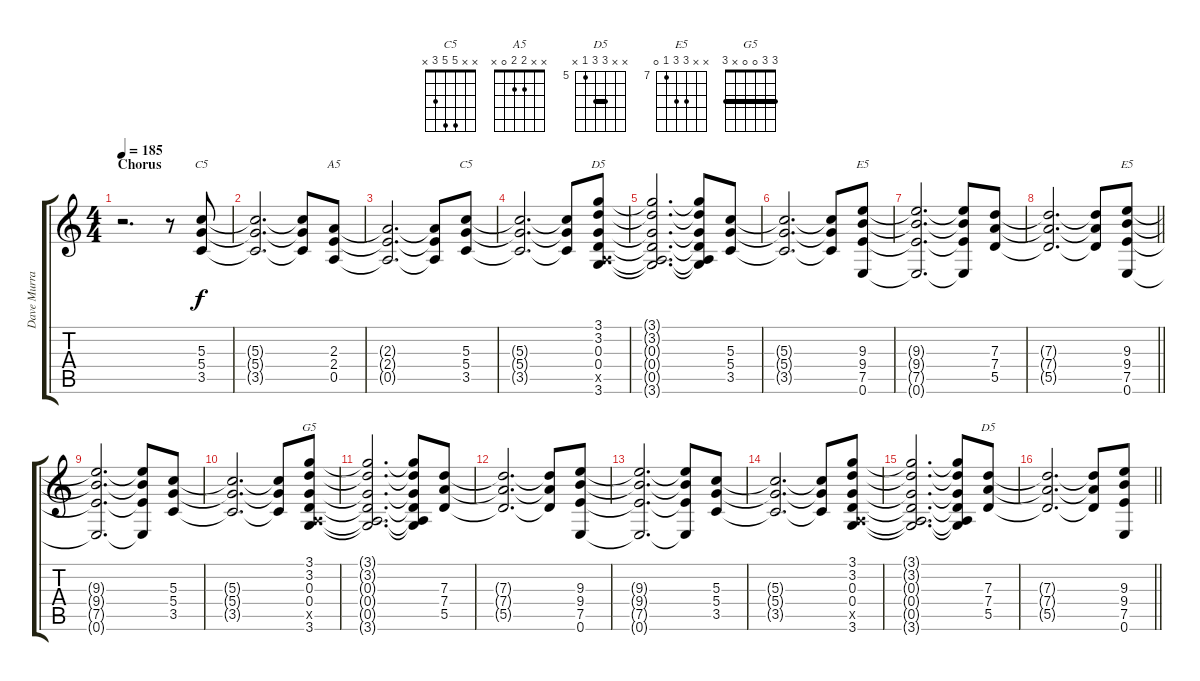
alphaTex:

\track ("Dave Murray" "Dave Murra") {instrument distortionguitar}
\staff {score tabs}
\tuning (E4 B3 G3 D3 A2 E2) {hide}
\chord ("C5" x x 5 5 3 x) {barre 5}
\chord ("A5" x x 2 2 0 x)
\chord ("C5" x x 5 5 3 x)
\chord ("D5" x x 7 7 5 x) {firstfret 5}
\chord ("E5" x x 9 9 7 0) {firstfret 7 barre 9}
\chord ("E5" x x 9 9 7 0) {firstfret 7}
\chord ("G5" 3 3 0 0 x 3) {barre 3}
\chord ("D5" x x 7 7 5 x) {firstfret 5 barre 7}
\ts (4 4)
\section ("" "Chorus")
\tempo 185
\clef g2
\ks c
r.2{d dy f} r.8 (5.3 5.4 3.5).8{ch "C5"} |
(5.3{t} 5.4{t} 3.5{t}).2{d} (5.3{t} 5.4{t} 3.5{t}).8 (2.3 2.4 0.5).8{ch "A5"} |
(2.3{t} 2.4{t} 0.5{t}).2{d} (2.3{t} 2.4{t} 0.5{t}).8 (5.3 5.4 3.5).8{ch "C5"} |
(5.3{t} 5.4{t} 3.5{t}).2{d} (5.3{t} 5.4{t} 3.5{t}).8 (3.1 3.2 0.3 0.4 0.5{x} 3.6).8{ch "D5"} |
(3.1{t} 3.2{t} 0.3{t} 0.4{t} 0.5{t} 3.6{t}).2{d} (3.1{t} 3.2{t} 0.3{t} 0.4{t} 0.5{t} 3.6{t}).8 (5.3 5.4 3.5).8 |
(5.3{t} 5.4{t} 3.5{t}).2{d} (5.3{t} 5.4{t} 3.5{t}).8 (9.3 9.4 7.5 0.6).8{ch "E5"} |
(9.3{t} 9.4{t} 7.5{t} 0.6{t}).2{d} (9.3{t} 9.4{t} 7.5{t} 0.6{t}).8 (7.3 7.4 5.5).8 |
\barLineRight lightlight
(7.3{t} 7.4{t} 5.5{t}).2{d} (7.3{t} 7.4{t} 5.5{t}).8 (9.3 9.4 7.5 0.6).8{ch "E5"} |
(9.3{t} 9.4{t} 7.5{t} 0.6{t}).2{d} (9.3{t} 9.4{t} 7.5{t} 0.6{t}).8 (5.3 5.4 3.5).8 |
(5.3{t} 5.4{t} 3.5{t}).2{d} (5.3{t} 5.4{t} 3.5{t}).8 (3.1 3.2 0.3 0.4 0.5{x} 3.6).8{ch "G5"} |
(3.1{t} 3.2{t} 0.3{t} 0.4{t} 0.5{t} 3.6{t}).2{d} (3.1{t} 3.2{t} 0.3{t} 0.4{t} 0.5{t} 3.6{t}).8 (7.3 7.4 5.5).8 |
(7.3{t} 7.4{t} 5.5{t}).2{d} (7.3{t} 7.4{t} 5.5{t}).8 (9.3 9.4 7.5 0.6).8 |
(9.3{t} 9.4{t} 7.5{t} 0.6{t}).2{d} (9.3{t} 9.4{t} 7.5{t} 0.6{t}).8 (5.3 5.4 3.5).8 |
(5.3{t} 5.4{t} 3.5{t}).2{d} (5.3{t} 5.4{t} 3.5{t}).8 (3.1 3.2 0.3 0.4 0.5{x} 3.6).8 |
(3.1{t} 3.2{t} 0.3{t} 0.4{t} 0.5{t} 3.6{t}).2{d} (3.1{t} 3.2{t} 0.3{t} 0.4{t} 0.5{t} 3.6{t}).8 (7.3 7.4 5.5).8{ch "D5"} |
\barLineRight lightlight
(7.3{t} 7.4{t} 5.5{t}).2{d} (7.3{t} 7.4{t} 5.5{t}).8 (9.3 9.4 7.5 0.6).8
